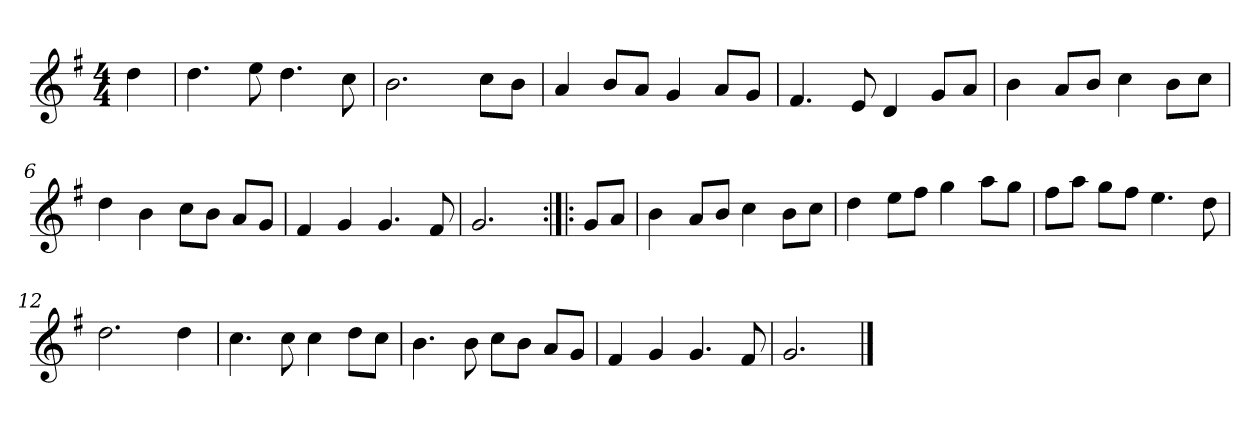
**kern
*part1
*staff1
*clefG2
*k[f#]
*G:
*M4/4
*MM120
=
4dd
=1
4.dd
8ee
4.dd
8cc
=2
2.b
8cc\L
8b\J
=3
4a
8b/L
8a/J
4g
8a/L
8g/J
=4
4.f#
8e
4d
8g/L
8a/J
=5
4b
8a/L
8b/J
4cc
8b\L
8cc\J
=6
4dd
4b
8cc\L
8b\J
8a/L
8g/J
=7
4f#
4g
4.g
8f#
=8
2.g
=:|!|:
8g/L
8a/J
=9
4b
8a/L
8b/J
4cc
8b\L
8cc\J
=10
4dd
8ee\L
8ff#\J
4gg
8aa\L
8gg\J
=11
8ff#\L
8aa\J
8gg\L
8ff#\J
4.ee
8dd
=12
2.dd
4dd
=13
4.cc
8cc
4cc
8dd\L
8cc\J
=14
4.b
8b
8cc\L
8b\J
8a/L
8g/J
=15
4f#
4g
4.g
8f#
=16
2.g
==
*-
